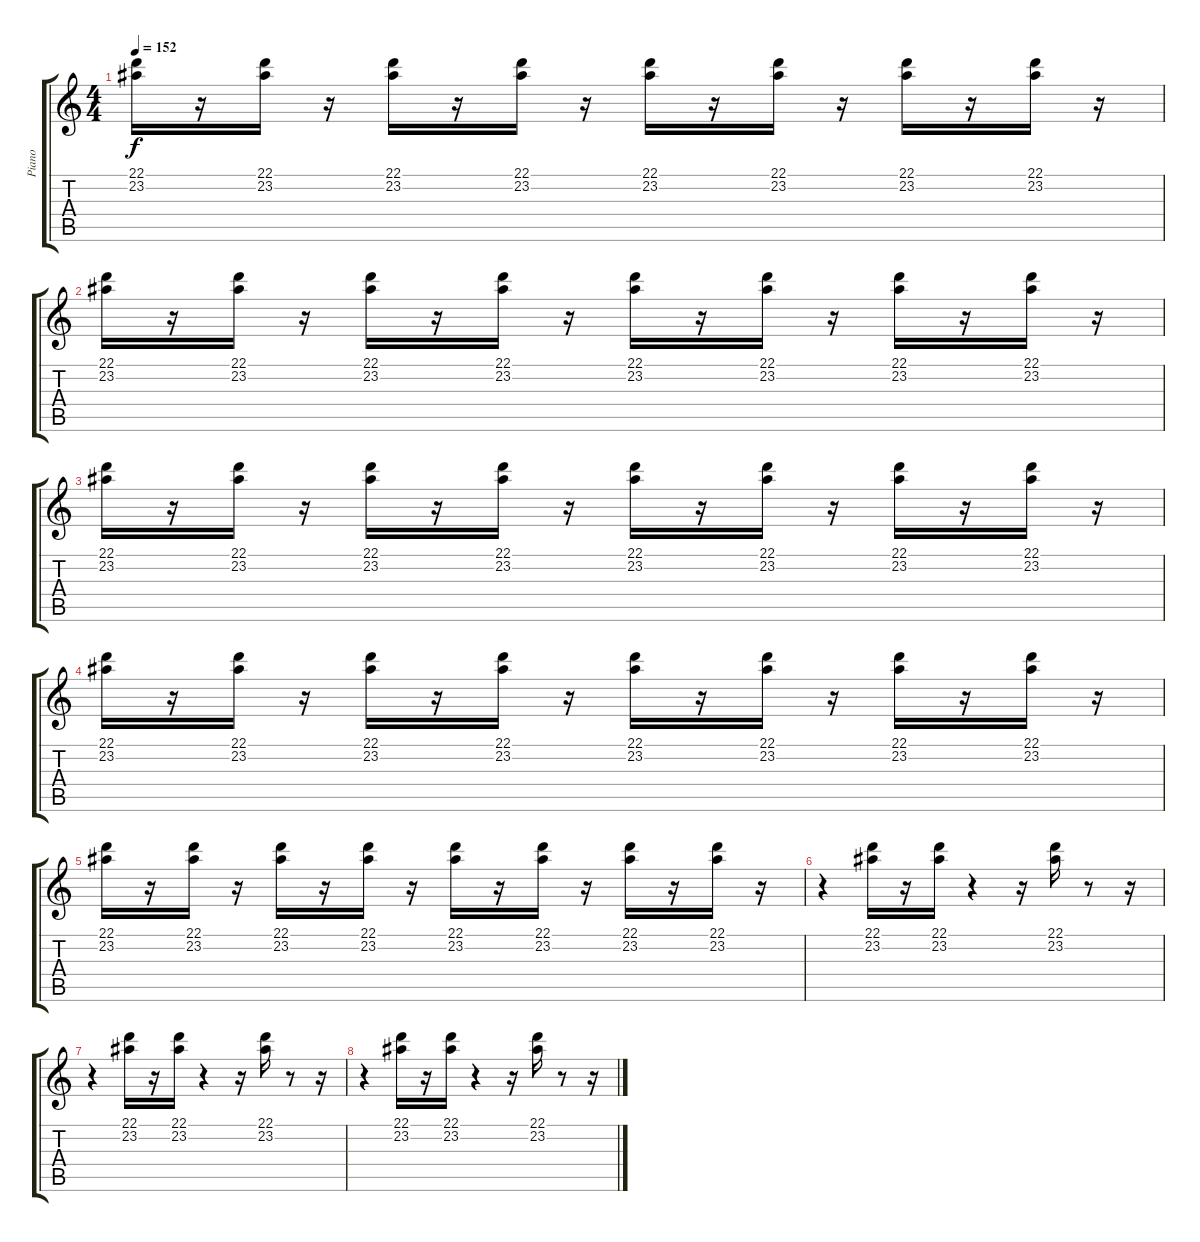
\track ("Piano" "Piano") {instrument brightacousticpiano}
\staff {score tabs}
\tuning (E4 B3 G3 D3 A2 E2) {hide}
\ts (4 4)
\tempo 152
\clef g2
\ks c
(22.1 23.2).16{dy f} r.16 (22.1 23.2).16 r.16 (22.1 23.2).16 r.16 (22.1 23.2).16 r.16 (22.1 23.2).16 r.16 (22.1 23.2).16 r.16 (22.1 23.2).16 r.16 (22.1 23.2).16 r.16 |
(22.1 23.2).16 r.16 (22.1 23.2).16 r.16 (22.1 23.2).16 r.16 (22.1 23.2).16 r.16 (22.1 23.2).16 r.16 (22.1 23.2).16 r.16 (22.1 23.2).16 r.16 (22.1 23.2).16 r.16 |
(22.1 23.2).16 r.16 (22.1 23.2).16 r.16 (22.1 23.2).16 r.16 (22.1 23.2).16 r.16 (22.1 23.2).16 r.16 (22.1 23.2).16 r.16 (22.1 23.2).16 r.16 (22.1 23.2).16 r.16 |
(22.1 23.2).16 r.16 (22.1 23.2).16 r.16 (22.1 23.2).16 r.16 (22.1 23.2).16 r.16 (22.1 23.2).16 r.16 (22.1 23.2).16 r.16 (22.1 23.2).16 r.16 (22.1 23.2).16 r.16 |
(22.1 23.2).16 r.16 (22.1 23.2).16 r.16 (22.1 23.2).16 r.16 (22.1 23.2).16 r.16 (22.1 23.2).16 r.16 (22.1 23.2).16 r.16 (22.1 23.2).16 r.16 (22.1 23.2).16 r.16 |
r.4 (22.1 23.2).16 r.16 (22.1 23.2).16 r.4 r.16 (22.1 23.2).16 r.8 r.16 |
r.4 (22.1 23.2).16 r.16 (22.1 23.2).16 r.4 r.16 (22.1 23.2).16 r.8 r.16 |
r.4 (22.1 23.2).16 r.16 (22.1 23.2).16 r.4 r.16 (22.1 23.2).16 r.8 r.16
